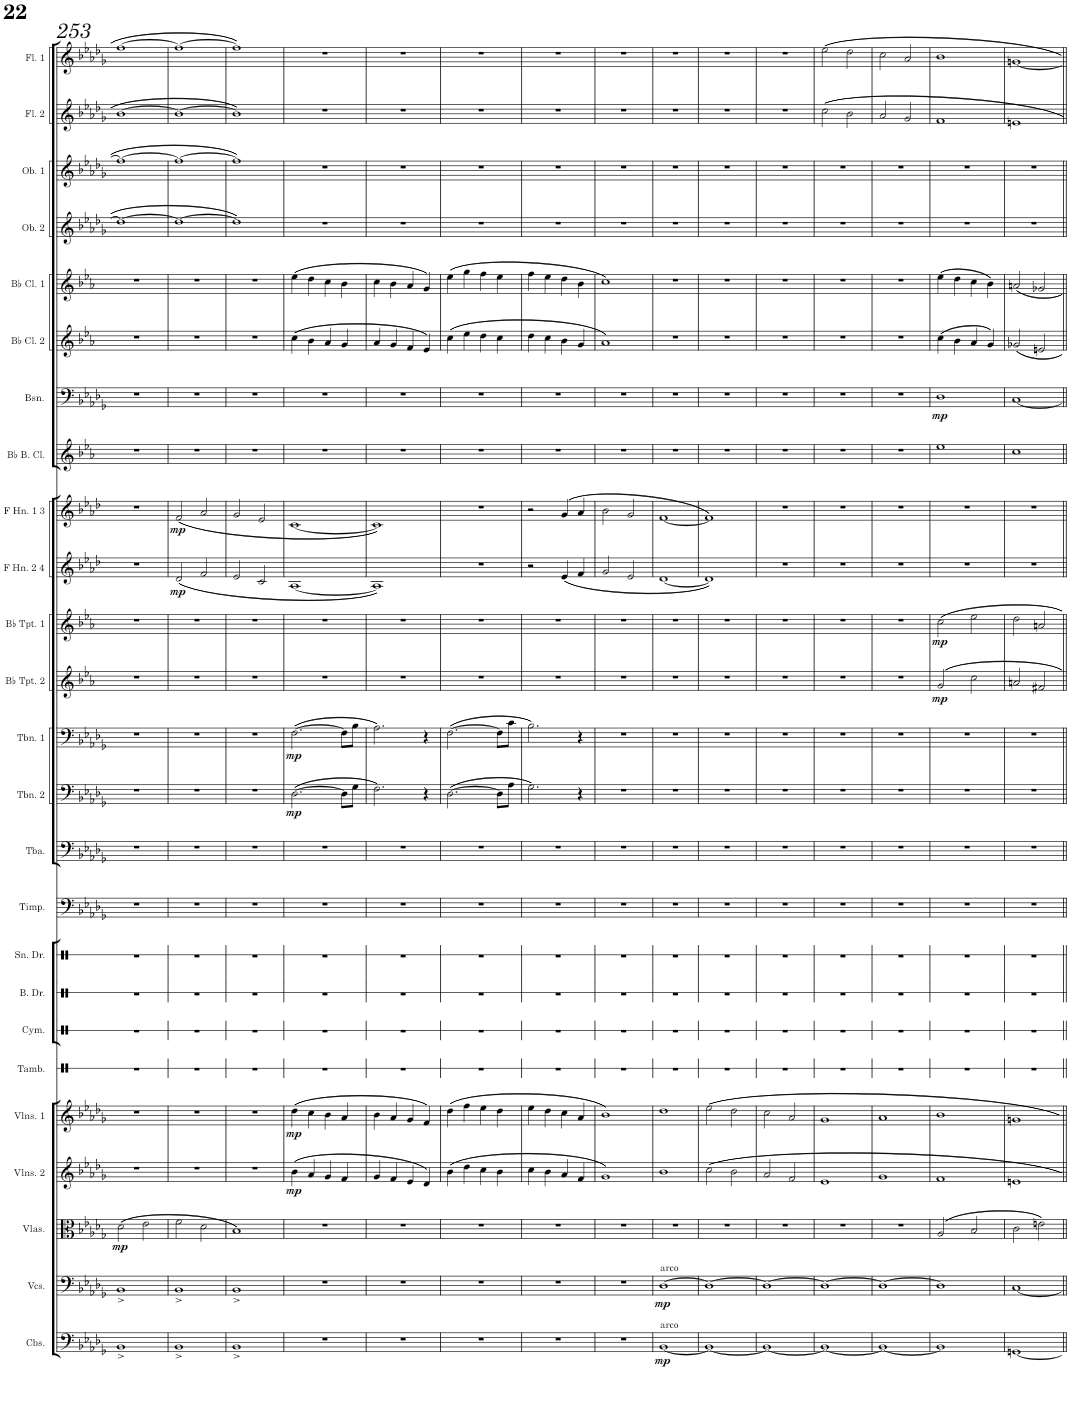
**kern	**dynam	**kern	**dynam	**kern	**dynam	**kern	**dynam	**kern	**dynam	**kern	**kern	**kern	**kern	**kern	**kern	**kern	**dynam	**kern	**dynam	**kern	**dynam	**kern	**dynam	**kern	**dynam	**kern	**dynam	**kern	**kern	**dynam	**kern	**kern	**kern	**kern	**kern	**kern
*part25	*part25	*part24	*part24	*part23	*part23	*part22	*part22	*part21	*part21	*part20	*part19	*part18	*part17	*part16	*part15	*part14	*part14	*part13	*part13	*part12	*part12	*part11	*part11	*part10	*part10	*part9	*part9	*part8	*part7	*part7	*part6	*part5	*part4	*part3	*part2	*part1
*staff25	*staff25	*staff24	*staff24	*staff23	*staff23	*staff22	*staff22	*staff21	*staff21	*staff20	*staff19	*staff18	*staff17	*staff16	*staff15	*staff14	*staff14	*staff13	*staff13	*staff12	*staff12	*staff11	*staff11	*staff10	*staff10	*staff9	*staff9	*staff8	*staff7	*staff7	*staff6	*staff5	*staff4	*staff3	*staff2	*staff1
*I"Contrabasses	*	*I"Violoncellos	*	*I"Violas	*	*I"Violins 2	*	*I"Violins 1	*	*I"Tambourine	*I"Cymbal	*I"Bass Drum	*I"Snare Drum	*I"Timpani	*I"Tuba	*I"Trombone 2	*	*I"Trombone 1	*	*I"Bb Trumpet 2	*	*I"Bb Trumpet 1	*	*I"F Horn 2 &amp; 4	*	*I"F Horn 1 &amp; 3	*	*I"Bb Bass Clarinet	*I"Bassoon	*	*I"Bb Clarinet 2	*I"Bb Clarinet 1	*I"Oboe 2	*I"Oboe 1	*I"Flute 2	*I"Flute 1
*I'Cbs.	*	*I'Vcs.	*	*I'Vlas.	*	*I'Vlns. 2	*	*I'Vlns. 1	*	*I'Tamb.	*I'Cym.	*I'B. Dr.	*I'Sn. Dr.	*I'Timp.	*I'Tba.	*I'Tbn. 2	*	*I'Tbn. 1	*	*I'Bb Tpt. 2	*	*I'Bb Tpt. 1	*	*I'F Hn. 2 4	*	*I'F Hn. 1 3	*	*I'Bb B. Cl.	*I'Bsn.	*	*I'Bb Cl. 2	*I'Bb Cl. 1	*I'Ob. 2	*I'Ob. 1	*I'Fl. 2	*I'Fl. 1
!!LO:PB:g=z
*clefF4	*	*clefF4	*	*clefC3	*	*clefG2	*	*clefG2	*	*clefX	*clefX	*clefX	*clefX	*clefF4	*clefF4	*clefF4	*	*clefF4	*	*clefG2	*	*clefG2	*	*clefG2	*	*clefG2	*	*clefG2	*clefF4	*	*clefG2	*clefG2	*clefG2	*clefG2	*clefG2	*clefG2
*Trd7c12	*	*	*	*	*	*	*	*	*	*	*	*	*	*	*	*	*	*	*	*Trd1c2	*	*Trd1c2	*	*Trd4c7	*	*Trd4c7	*	*Trd8c14	*	*	*Trd1c2	*Trd1c2	*	*	*	*
*k[b-e-a-d-g-]	*	*k[b-e-a-d-g-]	*	*k[b-e-a-d-g-]	*	*k[b-e-a-d-g-]	*	*k[b-e-a-d-g-]	*	*k[]	*k[]	*k[]	*k[]	*k[b-e-a-d-g-]	*k[b-e-a-d-g-]	*k[b-e-a-d-g-]	*	*k[b-e-a-d-g-]	*	*k[b-e-a-]	*	*k[b-e-a-]	*	*k[b-e-a-d-]	*	*k[b-e-a-d-]	*	*k[b-e-a-]	*k[b-e-a-d-g-]	*	*k[b-e-a-]	*k[b-e-a-]	*k[b-e-a-d-g-]	*k[b-e-a-d-g-]	*k[b-e-a-d-g-]	*k[b-e-a-d-g-]
*M4/4	*	*M4/4	*	*M4/4	*	*M4/4	*	*M4/4	*	*M4/4	*M4/4	*M4/4	*M4/4	*M4/4	*M4/4	*M4/4	*	*M4/4	*	*M4/4	*	*M4/4	*	*M4/4	*	*M4/4	*	*M4/4	*M4/4	*	*M4/4	*M4/4	*M4/4	*M4/4	*M4/4	*M4/4
=253	=253	=253	=253	=253	=253	=253	=253	=253	=253	=253	=253	=253	=253	=253	=253	=253	=253	=253	=253	=253	=253	=253	=253	=253	=253	=253	=253	=253	=253	=253	=253	=253	=253	=253	=253	=253
!	!	!	!	!	!LO:DY:b	!	!	!	!	!	!	!	!	!	!	!	!	!	!	!	!	!	!	!	!	!	!	!	!	!	!	!	!	!	!	!
1BB-^	.	1BB-^	.	(2d-\	mp	1r	.	1r	.	1r	1r	1r	1r	1r	1r	1r	.	1r	.	1r	.	1r	.	1r	.	1r	.	1r	1r	.	1r	1r	1dd-_	1ff_	[1b-	[1ff
.	.	.	.	2e-\	.	.	.	.	.	.	.	.	.	.	.	.	.	.	.	.	.	.	.	.	.	.	.	.	.	.	.	.	.	.	.	.
=254	=254	=254	=254	=254	=254	=254	=254	=254	=254	=254	=254	=254	=254	=254	=254	=254	=254	=254	=254	=254	=254	=254	=254	=254	=254	=254	=254	=254	=254	=254	=254	=254	=254	=254	=254	=254
!	!	!	!	!	!	!	!	!	!	!	!	!	!	!	!	!	!	!	!	!	!	!	!	!	!LO:DY:b	!	!LO:DY:b	!	!	!	!	!	!	!	!	!
1BB-^	.	1BB-^	.	2f\	.	1r	.	1r	.	1r	1r	1r	1r	1r	1r	1r	.	1r	.	1r	.	1r	.	(2d-/	mp	(2f/	mp	1r	1r	.	1r	1r	1dd-_	1ff_	1b-_	1ff_
.	.	.	.	2d-\	.	.	.	.	.	.	.	.	.	.	.	.	.	.	.	.	.	.	.	2f/	.	2a-/	.	.	.	.	.	.	.	.	.	.
=255	=255	=255	=255	=255	=255	=255	=255	=255	=255	=255	=255	=255	=255	=255	=255	=255	=255	=255	=255	=255	=255	=255	=255	=255	=255	=255	=255	=255	=255	=255	=255	=255	=255	=255	=255	=255
1BB-^	.	1BB-^	.	1B-)	.	1r	.	1r	.	1r	1r	1r	1r	1r	1r	1r	.	1r	.	1r	.	1r	.	2e-/	.	2g/	.	1r	1r	.	1r	1r	1dd-]	1ff]	1b-]	1ff]
.	.	.	.	.	.	.	.	.	.	.	.	.	.	.	.	.	.	.	.	.	.	.	.	2c/	.	2e-/	.	.	.	.	.	.	.	.	.	.
=256	=256	=256	=256	=256	=256	=256	=256	=256	=256	=256	=256	=256	=256	=256	=256	=256	=256	=256	=256	=256	=256	=256	=256	=256	=256	=256	=256	=256	=256	=256	=256	=256	=256	=256	=256	=256
!	!	!	!	!	!	!	!LO:DY:b	!	!LO:DY:b	!	!	!	!	!	!	!	!LO:DY:b	!	!LO:DY:b	!	!	!	!	!	!	!	!	!	!	!	!	!	!	!	!	!
1r	.	1r	.	1r	.	(4b-\	mp	(4dd-\	mp	1r	1r	1r	1r	1r	1r	(>[2.D-\	mp	(>[2.F\	mp	1r	.	1r	.	[1A-	.	[1c	.	1r	1r	.	(4cc\	(4ee-\	1r	1r	1r	1r
.	.	.	.	.	.	4a-/	.	4cc\	.	.	.	.	.	.	.	.	.	.	.	.	.	.	.	.	.	.	.	.	.	.	4b-\	4dd\	.	.	.	.
.	.	.	.	.	.	4g-/	.	4b-\	.	.	.	.	.	.	.	.	.	.	.	.	.	.	.	.	.	.	.	.	.	.	4a-/	4cc\	.	.	.	.
.	.	.	.	.	.	4f/	.	4a-/	.	.	.	.	.	.	.	8D-\L]	.	8F\L]	.	.	.	.	.	.	.	.	.	.	.	.	4g/	4b-\	.	.	.	.
.	.	.	.	.	.	.	.	.	.	.	.	.	.	.	.	8G-\J	.	8B-\J	.	.	.	.	.	.	.	.	.	.	.	.	.	.	.	.	.	.
=257	=257	=257	=257	=257	=257	=257	=257	=257	=257	=257	=257	=257	=257	=257	=257	=257	=257	=257	=257	=257	=257	=257	=257	=257	=257	=257	=257	=257	=257	=257	=257	=257	=257	=257	=257	=257
1r	.	1r	.	1r	.	4g-/	.	4b-\	.	1r	1r	1r	1r	1r	1r	2.F\)	.	2.A-\)	.	1r	.	1r	.	1A-])	.	1c])	.	1r	1r	.	4a-/	4cc\	1r	1r	1r	1r
.	.	.	.	.	.	4f/	.	4a-/	.	.	.	.	.	.	.	.	.	.	.	.	.	.	.	.	.	.	.	.	.	.	4g/	4b-\	.	.	.	.
.	.	.	.	.	.	4e-/	.	4g-/	.	.	.	.	.	.	.	.	.	.	.	.	.	.	.	.	.	.	.	.	.	.	4f/	4a-/	.	.	.	.
.	.	.	.	.	.	4d-/)	.	4f/)	.	.	.	.	.	.	.	4r	.	4r	.	.	.	.	.	.	.	.	.	.	.	.	4e-/)	4g/)	.	.	.	.
=258	=258	=258	=258	=258	=258	=258	=258	=258	=258	=258	=258	=258	=258	=258	=258	=258	=258	=258	=258	=258	=258	=258	=258	=258	=258	=258	=258	=258	=258	=258	=258	=258	=258	=258	=258	=258
1r	.	1r	.	1r	.	(4b-\	.	(4dd-\	.	1r	1r	1r	1r	1r	1r	(>[2.D-\	.	(>[2.F\	.	1r	.	1r	.	1r	.	1r	.	1r	1r	.	(4cc\	(4ee-\	1r	1r	1r	1r
.	.	.	.	.	.	4dd-\	.	4ff\	.	.	.	.	.	.	.	.	.	.	.	.	.	.	.	.	.	.	.	.	.	.	4ee-\	4gg\	.	.	.	.
.	.	.	.	.	.	4cc\	.	4ee-\	.	.	.	.	.	.	.	.	.	.	.	.	.	.	.	.	.	.	.	.	.	.	4dd\	4ff\	.	.	.	.
.	.	.	.	.	.	4b-\	.	4dd-\	.	.	.	.	.	.	.	8D-\L]	.	8F\L]	.	.	.	.	.	.	.	.	.	.	.	.	4cc\	4ee-\	.	.	.	.
.	.	.	.	.	.	.	.	.	.	.	.	.	.	.	.	8A-\J	.	8c\J	.	.	.	.	.	.	.	.	.	.	.	.	.	.	.	.	.	.
=259	=259	=259	=259	=259	=259	=259	=259	=259	=259	=259	=259	=259	=259	=259	=259	=259	=259	=259	=259	=259	=259	=259	=259	=259	=259	=259	=259	=259	=259	=259	=259	=259	=259	=259	=259	=259
1r	.	1r	.	1r	.	4cc\	.	4ee-\	.	1r	1r	1r	1r	1r	1r	2.G-\)	.	2.B-\)	.	1r	.	1r	.	2r	.	2r	.	1r	1r	.	4dd\	4ff\	1r	1r	1r	1r
.	.	.	.	.	.	4b-\	.	4dd-\	.	.	.	.	.	.	.	.	.	.	.	.	.	.	.	.	.	.	.	.	.	.	4cc\	4ee-\	.	.	.	.
.	.	.	.	.	.	4a-/	.	4cc\	.	.	.	.	.	.	.	.	.	.	.	.	.	.	.	(4e-/	.	(4g/	.	.	.	.	4b-\	4dd\	.	.	.	.
.	.	.	.	.	.	4f/	.	4a-/	.	.	.	.	.	.	.	4r	.	4r	.	.	.	.	.	4f/	.	4a-/	.	.	.	.	4g/	4b-\	.	.	.	.
=260	=260	=260	=260	=260	=260	=260	=260	=260	=260	=260	=260	=260	=260	=260	=260	=260	=260	=260	=260	=260	=260	=260	=260	=260	=260	=260	=260	=260	=260	=260	=260	=260	=260	=260	=260	=260
1r	.	1r	.	1r	.	1g-)	.	1b-)	.	1r	1r	1r	1r	1r	1r	1r	.	1r	.	1r	.	1r	.	2g/	.	2b-\	.	1r	1r	.	1a-)	1cc)	1r	1r	1r	1r
.	.	.	.	.	.	.	.	.	.	.	.	.	.	.	.	.	.	.	.	.	.	.	.	2e-/	.	2g/	.	.	.	.	.	.	.	.	.	.
=261	=261	=261	=261	=261	=261	=261	=261	=261	=261	=261	=261	=261	=261	=261	=261	=261	=261	=261	=261	=261	=261	=261	=261	=261	=261	=261	=261	=261	=261	=261	=261	=261	=261	=261	=261	=261
!	!	!LO:TX:a:t=arco	!	!	!	!	!	!	!	!	!	!	!	!	!	!	!	!	!	!	!	!	!	!	!	!	!	!	!	!	!	!	!	!	!	!
!LO:TX:a:t=arco	!	!	!	!	!	!	!	!	!	!	!	!	!	!	!	!	!	!	!	!	!	!	!	!	!	!	!	!	!	!	!	!	!	!	!	!
!	!LO:DY:b	!	!LO:DY:b	!	!	!	!	!	!	!	!	!	!	!	!	!	!	!	!	!	!	!	!	!	!	!	!	!	!	!	!	!	!	!	!	!
[1BB-	mp	[1D-	mp	1r	.	1b-	.	1dd-	.	1r	1r	1r	1r	1r	1r	1r	.	1r	.	1r	.	1r	.	[1d-	.	[1f	.	1r	1r	.	1r	1r	1r	1r	1r	1r
=262	=262	=262	=262	=262	=262	=262	=262	=262	=262	=262	=262	=262	=262	=262	=262	=262	=262	=262	=262	=262	=262	=262	=262	=262	=262	=262	=262	=262	=262	=262	=262	=262	=262	=262	=262	=262
1BB-_	.	1D-_	.	1r	.	2cc\	.	2ee-\	.	1r	1r	1r	1r	1r	1r	1r	.	1r	.	1r	.	1r	.	1d-])	.	1f])	.	1r	1r	.	1r	1r	1r	1r	1r	1r
.	.	.	.	.	.	2b-\	.	2dd-\	.	.	.	.	.	.	.	.	.	.	.	.	.	.	.	.	.	.	.	.	.	.	.	.	.	.	.	.
=263	=263	=263	=263	=263	=263	=263	=263	=263	=263	=263	=263	=263	=263	=263	=263	=263	=263	=263	=263	=263	=263	=263	=263	=263	=263	=263	=263	=263	=263	=263	=263	=263	=263	=263	=263	=263
1BB-_	.	1D-_	.	1r	.	2a-/	.	2cc\	.	1r	1r	1r	1r	1r	1r	1r	.	1r	.	1r	.	1r	.	1r	.	1r	.	1r	1r	.	1r	1r	1r	1r	1r	1r
.	.	.	.	.	.	2f/	.	2a-/	.	.	.	.	.	.	.	.	.	.	.	.	.	.	.	.	.	.	.	.	.	.	.	.	.	.	.	.
=264	=264	=264	=264	=264	=264	=264	=264	=264	=264	=264	=264	=264	=264	=264	=264	=264	=264	=264	=264	=264	=264	=264	=264	=264	=264	=264	=264	=264	=264	=264	=264	=264	=264	=264	=264	=264
1BB-_	.	1D-_	.	1r	.	1e-	.	1g-	.	1r	1r	1r	1r	1r	1r	1r	.	1r	.	1r	.	1r	.	1r	.	1r	.	1r	1r	.	1r	1r	1r	1r	2cc\	2ee-\
.	.	.	.	.	.	.	.	.	.	.	.	.	.	.	.	.	.	.	.	.	.	.	.	.	.	.	.	.	.	.	.	.	.	.	2b-\	2dd-\
=265	=265	=265	=265	=265	=265	=265	=265	=265	=265	=265	=265	=265	=265	=265	=265	=265	=265	=265	=265	=265	=265	=265	=265	=265	=265	=265	=265	=265	=265	=265	=265	=265	=265	=265	=265	=265
1BB-_	.	1D-_	.	1r	.	1g-	.	1a-	.	1r	1r	1r	1r	1r	1r	1r	.	1r	.	1r	.	1r	.	1r	.	1r	.	1r	1r	.	1r	1r	1r	1r	2a-/	2cc\
.	.	.	.	.	.	.	.	.	.	.	.	.	.	.	.	.	.	.	.	.	.	.	.	.	.	.	.	.	.	.	.	.	.	.	2g-/	2a-/
=266	=266	=266	=266	=266	=266	=266	=266	=266	=266	=266	=266	=266	=266	=266	=266	=266	=266	=266	=266	=266	=266	=266	=266	=266	=266	=266	=266	=266	=266	=266	=266	=266	=266	=266	=266	=266
!	!	!	!	!	!	!	!	!	!	!	!	!	!	!	!	!	!	!	!	!	!LO:DY:b	!	!LO:DY:b	!	!	!	!	!	!	!LO:DY:b	!	!	!	!	!	!
1BB-]	.	1D-]	.	(2A-/	.	1f	.	1b-	.	1r	1r	1r	1r	1r	1r	1r	.	1r	.	2g/	mp	2cc\	mp	1r	.	1r	.	1ee-	1D-	mp	(4cc\	(4ee-\	1r	1r	1f	1b-
.	.	.	.	.	.	.	.	.	.	.	.	.	.	.	.	.	.	.	.	.	.	.	.	.	.	.	.	.	.	.	4b-\	4dd\	.	.	.	.
.	.	.	.	2B-/	.	.	.	.	.	.	.	.	.	.	.	.	.	.	.	2cc\	.	2ee-\	.	.	.	.	.	.	.	.	4a-/	4cc\	.	.	.	.
.	.	.	.	.	.	.	.	.	.	.	.	.	.	.	.	.	.	.	.	.	.	.	.	.	.	.	.	.	.	.	4g/)	4b-\)	.	.	.	.
=267	=267	=267	=267	=267	=267	=267	=267	=267	=267	=267	=267	=267	=267	=267	=267	=267	=267	=267	=267	=267	=267	=267	=267	=267	=267	=267	=267	=267	=267	=267	=267	=267	=267	=267	=267	=267
[1GGn	.	[1C	.	2c\	.	1en	.	1gn	.	1r	1r	1r	1r	1r	1r	1r	.	1r	.	2an/	.	2dd\	.	1r	.	1r	.	1cc	[1C	.	2g-X/	2an/	1r	1r	1en	[1gn
.	.	.	.	2en\)	.	.	.	.	.	.	.	.	.	.	.	.	.	.	.	2f#X/	.	2an/	.	.	.	.	.	.	.	.	2en/	2g-X/	.	.	.	.
=||	=||	=||	=||	=||	=||	=||	=||	=||	=||	=||	=||	=||	=||	=||	=||	=||	=||	=||	=||	=||	=||	=||	=||	=||	=||	=||	=||	=||	=||	=||	=||	=||	=||	=||	=||	=||
*-	*-	*-	*-	*-	*-	*-	*-	*-	*-	*-	*-	*-	*-	*-	*-	*-	*-	*-	*-	*-	*-	*-	*-	*-	*-	*-	*-	*-	*-	*-	*-	*-	*-	*-	*-	*-
